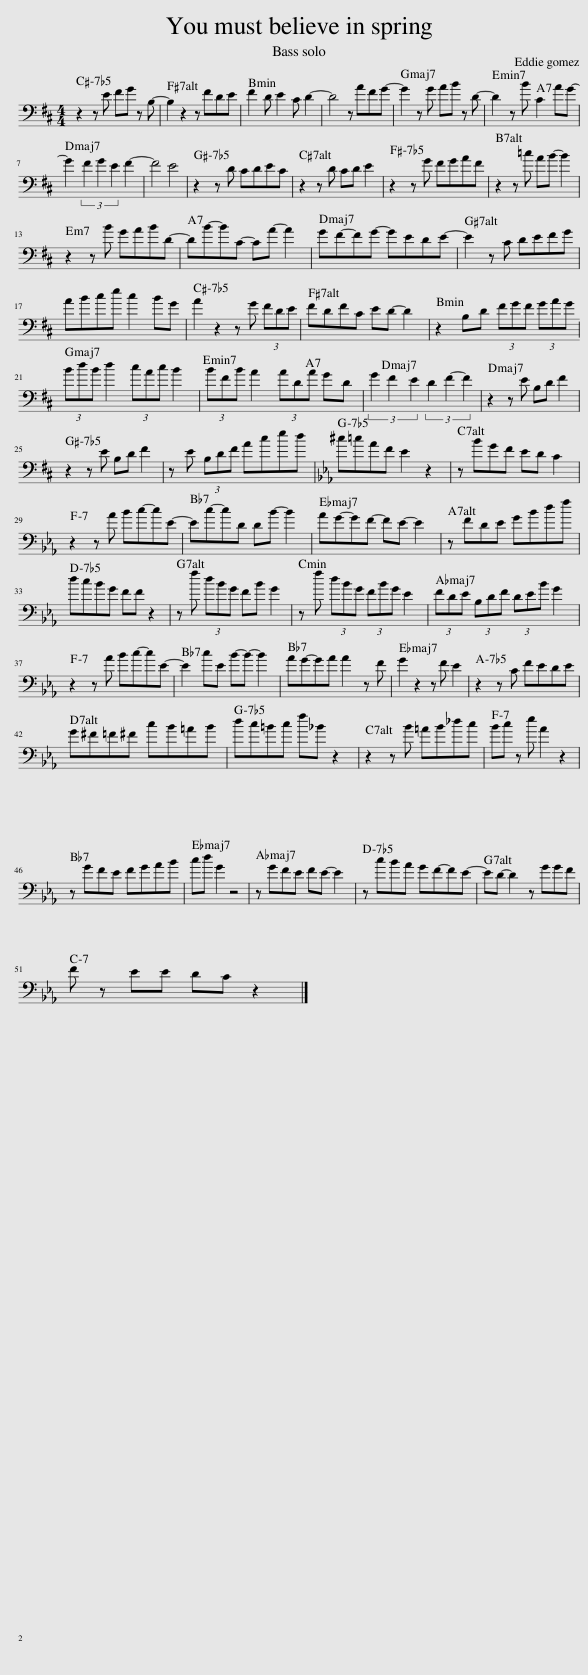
X:1
L:1/8
M:4/4
I:linebreak $
K:D
V:1 bass transpose=-12
V:1
 z2 z E FG z B,- | B,2 z2 z FDE | F2 D E2 C D2- | D4 z AFG- | G2 z G AB z D- | %5
 D2 z B C2 AG- |$ G2 (3F2 G2 E2 F2- | F4 E4 | z2 z D CDEC | z2 z D CD E2 | %10
 z2 z G FGAF | z2 z =c AB- B2 |$ z2 z B GABD- | DB-BC- CA- A2 | GF-FG- GEDE- | %15
 E2 z C DEFG |$ ABce c2 BG | A2 z2 z G (3FDE | FDFC ED- D2 | z2 B,D (3FGF (3GAG |$ %20
 (3BdB d2 (3cAc B2 | (3BFB A2 (3ADA GD | (3G2 F2 E2 (3D2 F2- F2 | z2 z E B,D F2 |$ z2 z E B,D F2 | %25
 z E (3B,DF Aced |[K:Eb] ^c=cAF E2 z2 | z BGF ED C2 |$ z2 z A Bc-cE- | Ec-cD DB- B2 | %30
 AG-GF- FE- E2 | z FDE GBdf |$ dcBG FF z2 | z f (3dBG FB G2 | z f (3dBG (3FBG E2 | %35
 (3FDE (3B,DF (3DEB G2 |$ z2 z A Bc-cE- | E2 cE B-B- B2 | AG-GA A2 z F | G2 z2 z F E2 | %40
 z2 z C FEDE |$ G^F=F^F cB=AB | dc=Bc f_B z2 | z2 z B =AB_dc | Bc z e A2 z2 |$ %45
 z GFE FGAB | cd G2 z4 | z GFE FE- E2 | z cBA GF-FE- | ED- D2 z GGF |$ %50
 F z EE DC z2 |] %51
